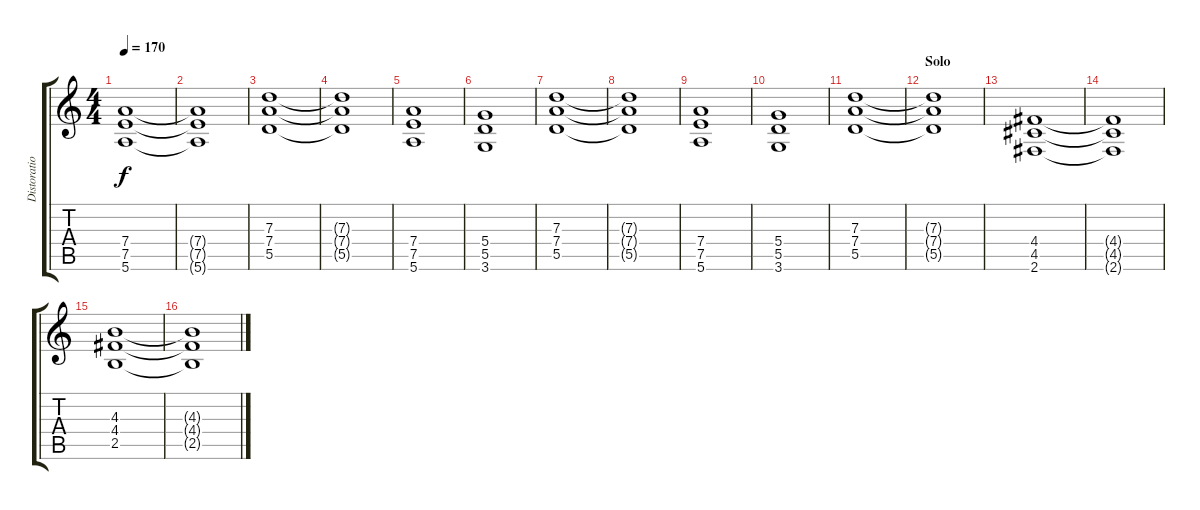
\track ("Distoration Rhythm" "Distoratio") {instrument overdrivenguitar}
\staff {score tabs}
\tuning (E4 B3 G3 D3 A2 E2) {hide}
\ts (4 4)
\tempo 170
\clef g2
\ks c
(7.4 7.5 5.6).1{dy f} |
(7.4{t} 7.5{t} 5.6{t}).1 |
(7.3 7.4 5.5).1 |
(7.3{t} 7.4{t} 5.5{t}).1 |
(7.4 7.5 5.6).1 |
(5.4 5.5 3.6).1 |
(7.3 7.4 5.5).1 |
(7.3{t} 7.4{t} 5.5{t}).1 |
(7.4 7.5 5.6).1 |
(5.4 5.5 3.6).1 |
(7.3 7.4 5.5).1 |
\section ("" "Solo")
(7.3{t} 7.4{t} 5.5{t}).1 |
(4.4 4.5 2.6).1 |
(4.4{t} 4.5{t} 2.6{t}).1 |
(4.3 4.4 2.5).1 |
(4.3{t} 4.4{t} 2.5{t}).1
